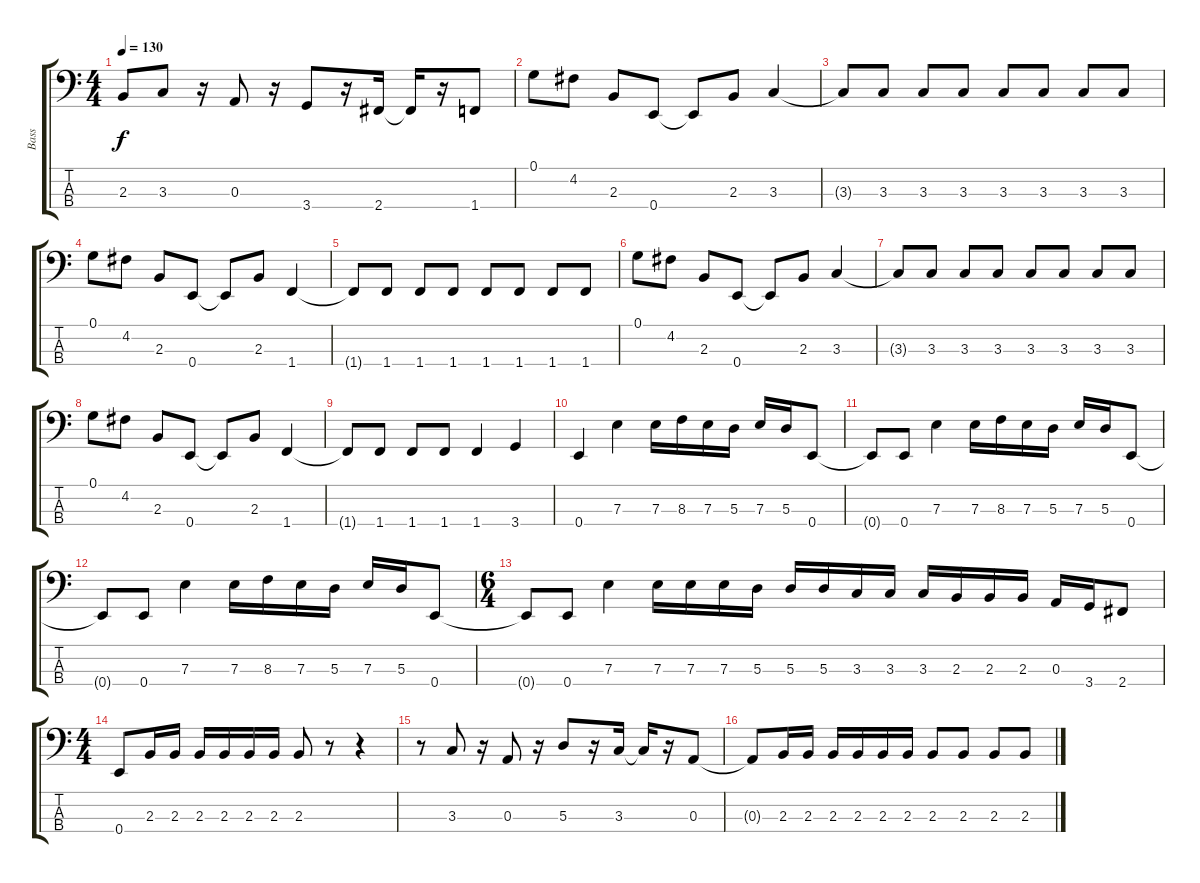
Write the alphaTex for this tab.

\track ("Bass" "Bass") {instrument electricbasspick}
\staff {score tabs}
\tuning (G2 D2 A1 E1) {hide}
\ts (4 4)
\tempo 130
\clef f4
\ks c
2.3.8{dy f} 3.3.8 r.16 0.3.8 r.16 3.4.8 r.16 2.4.16 2.4{t}.16 r.16 1.4.8 |
0.1.8 4.2.8 2.3.8 0.4.8 0.4{t}.8 2.3.8 3.3.4 |
3.3{t}.8 3.3.8 3.3.8 3.3.8 3.3.8 3.3.8 3.3.8 3.3.8 |
0.1.8 4.2.8 2.3.8 0.4.8 0.4{t}.8 2.3.8 1.4.4 |
1.4{t}.8 1.4.8 1.4.8 1.4.8 1.4.8 1.4.8 1.4.8 1.4.8 |
0.1.8 4.2.8 2.3.8 0.4.8 0.4{t}.8 2.3.8 3.3.4 |
3.3{t}.8 3.3.8 3.3.8 3.3.8 3.3.8 3.3.8 3.3.8 3.3.8 |
0.1.8 4.2.8 2.3.8 0.4.8 0.4{t}.8 2.3.8 1.4.4 |
1.4{t}.8 1.4.8 1.4.8 1.4.8 1.4.4 3.4.4 |
0.4.4 7.3.4 7.3.16 8.3.16 7.3.16 5.3.16 7.3.16 5.3.16 0.4.8 |
0.4{t}.8 0.4.8 7.3.4 7.3.16 8.3.16 7.3.16 5.3.16 7.3.16 5.3.16 0.4.8 |
0.4{t}.8 0.4.8 7.3.4 7.3.16 8.3.16 7.3.16 5.3.16 7.3.16 5.3.16 0.4.8 |
\ts (6 4)
0.4{t}.8 0.4.8 7.3.4 7.3.16 7.3.16 7.3.16 5.3.16 5.3.16 5.3.16 3.3.16 3.3.16 3.3.16 2.3.16 2.3.16 2.3.16 0.3.16 3.4.16 2.4.8 |
\ts (4 4)
0.4.8 2.3.16 2.3.16 2.3.16 2.3.16 2.3.16 2.3.16 2.3.8 r.8 r.4 |
r.8 3.3.8 r.16 0.3.8 r.16 5.3.8 r.16 3.3.16 3.3{t}.16 r.16 0.3.8 |
0.3{t}.8 2.3.16 2.3.16 2.3.16 2.3.16 2.3.16 2.3.16 2.3.8 2.3.8 2.3.8 2.3.8
